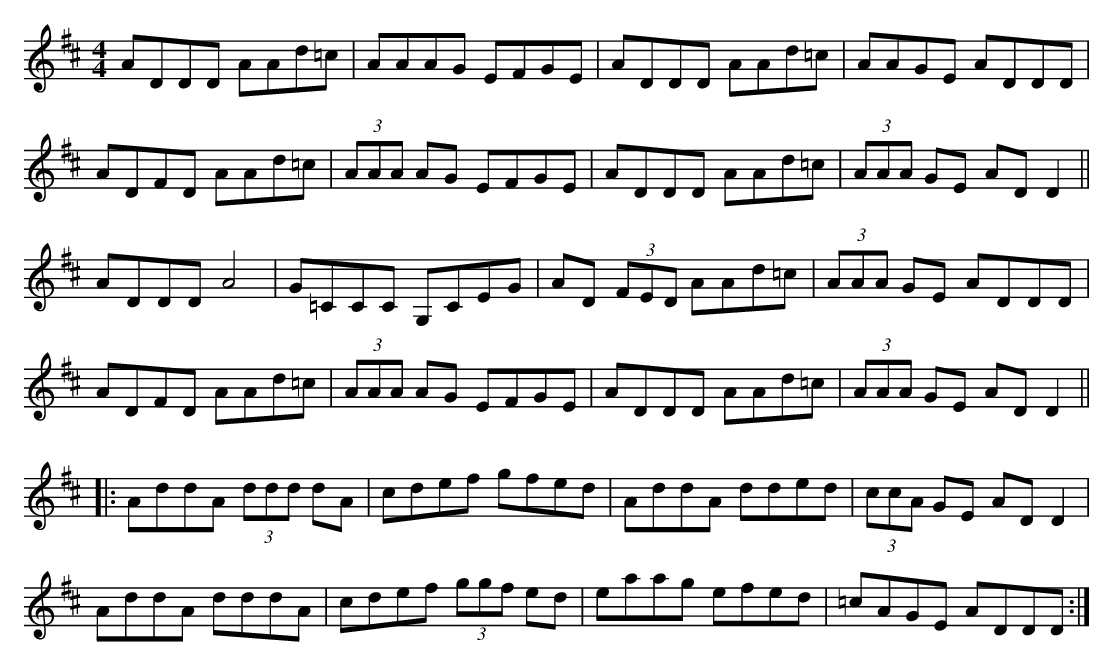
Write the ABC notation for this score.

X:1
M:4/4
K:D
ADDD AAd=c | AAAG EFGE | ADDD AAd=c | AAGE ADDD |
 ADFD AAd=c | (3AAA AG EFGE | ADDD AAd=c | (3AAA GE AD D2 ||
 ADDD A4 | G=CCC G,CEG | AD (3FED AAd=c | (3AAA GE ADDD |
 ADFD AAd=c | (3AAA AG EFGE | ADDD AAd=c | (3AAA GE AD D2 ||
 |: AddA (3ddd dA | cdef gfed | AddA dded | (3ccA GE AD D2 |
AddA dddA | cdef (3ggf ed | eaag efed | =cAGE ADDD :|
